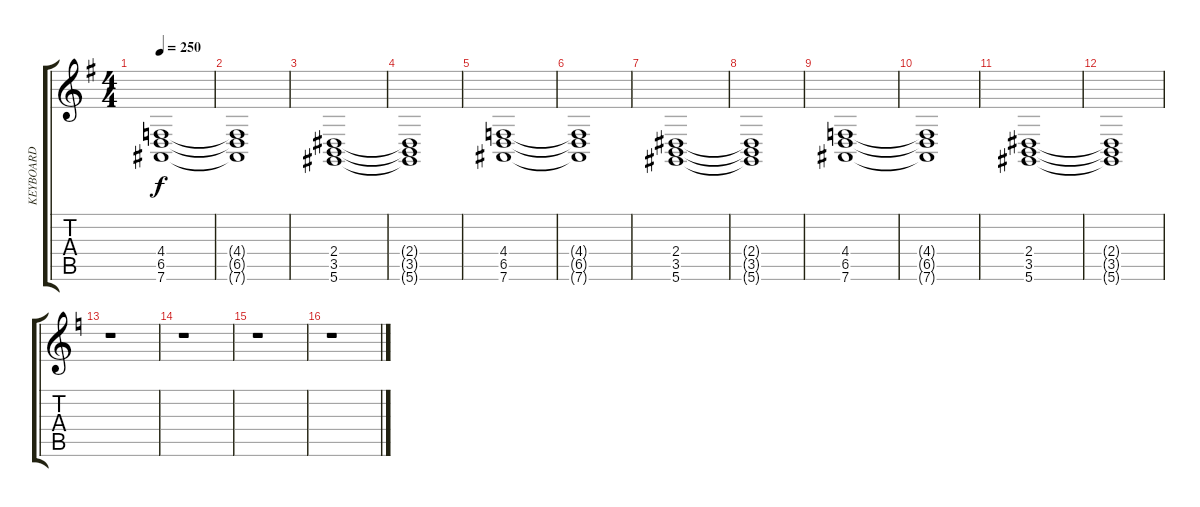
\track ("KEYBOARD" "KEYBOARD") {instrument lead2sawtooth}
\staff {score tabs}
\tuning (Eb4 Bb3 Gb3 Db3 Ab2 Eb2) {hide}
\ts (4 4)
\tempo 250
\clef g2
\ks eminor
(4.4 6.5 7.6).1{dy f} |
(4.4{t} 6.5{t} 7.6{t}).1 |
(2.4 3.5 5.6).1 |
(2.4{t} 3.5{t} 5.6{t}).1 |
(4.4 6.5 7.6).1 |
(4.4{t} 6.5{t} 7.6{t}).1 |
(2.4 3.5 5.6).1 |
(2.4{t} 3.5{t} 5.6{t}).1 |
(4.4 6.5 7.6).1 |
(4.4{t} 6.5{t} 7.6{t}).1 |
(2.4 3.5 5.6).1 |
(2.4{t} 3.5{t} 5.6{t}).1 |
\ks aminor
r.1 |
r.1 |
r.1 |
r.1
